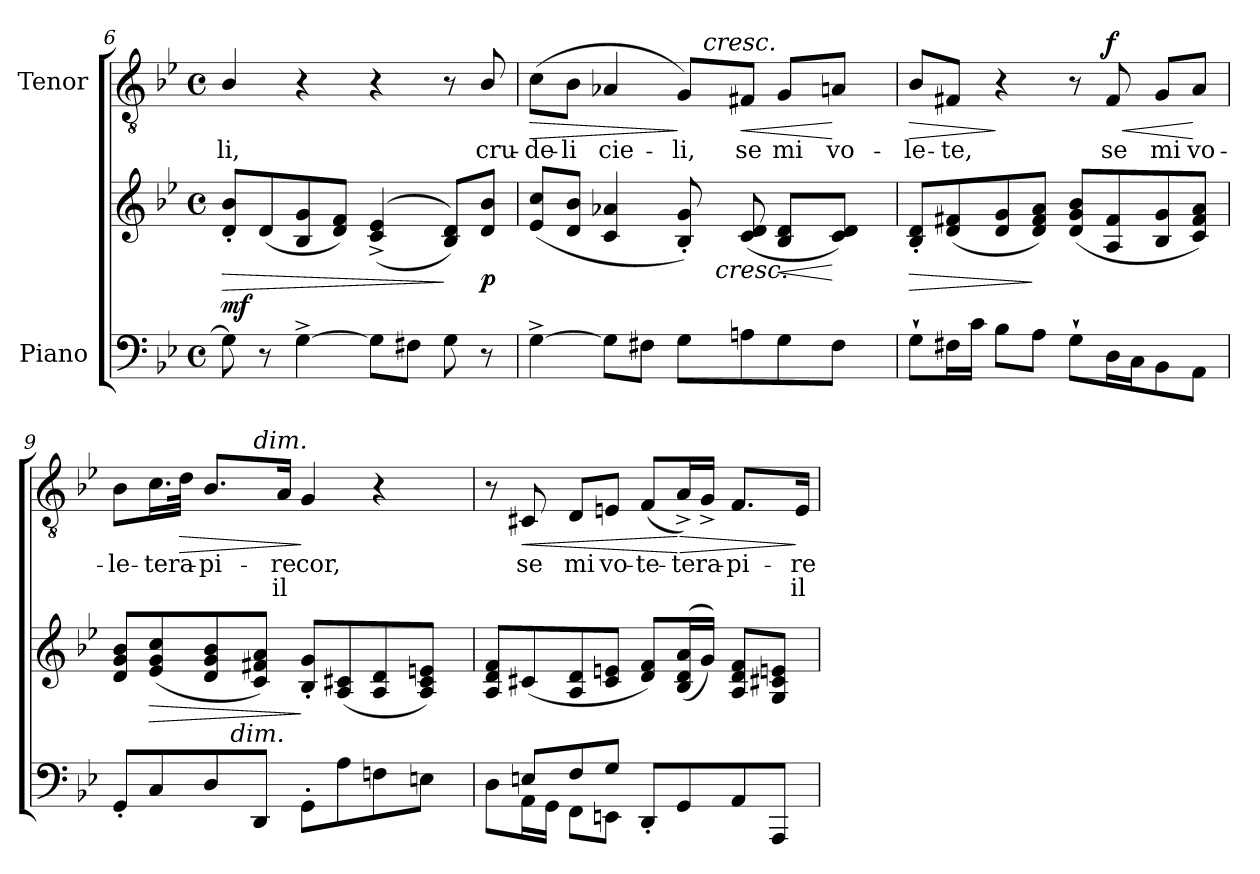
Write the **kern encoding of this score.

**kern	**kern	**dynam	**kern	**text	**text	**dynam
*part2	*part2	*part2	*part1	*part1	*part1	*part1
*staff3	*staff2	*staff2/3	*staff1	*staff1	*staff1	*staff1
*I"Piano	*	*	*I"Tenor	*	*	*
!!LO:LB:g=z
*clefF4	*clefG2	*	*clefGv2	*	*	*
*	*	*	*ITrd7c12	*	*	*
*k[b-e-]	*k[b-e-]	*	*k[b-e-]	*	*	*
*B-:	*B-:	*	*B-:	*	*	*
*M4/4	*M4/4	*	*M4/4	*	*	*
*met(c)	*met(c)	*	*met(c)	*	*	*
=6	=6	=6	=6	=6	=6	=6
!	!	!LO:HP:b	!	!	!	!
!	!	!	!	!LO:LY:b:color=#000000	!	!
8Gi\]	8di/' 8b-i'L	> mf	4BB-i/	-li,	.	.
8r	(8di/	.	.	.	.	.
[4G^i\	8B-i/ 8gi	.	4r	.	.	.
.	8di/ 8fiJ)	.	.	.	.	.
8Gi\L]	((4ci/^ 4e-i^	.	4r	.	.	.
8F#Xi\J	.	.	.	.	.	.
8Gi\	8B-i/ 8diL))	]	8r	.	.	.
!	!	!	!	!LO:LY:b:color=#000000	!	!
8r	8di/ 8b-iJ	p	8BB-i/	cru-	.	.
=7	=7	=7	=7	=7	=7	=7
!	!	!	!	!LO:LY:b:color=#000000	!	!LO:HP:b
*	*^	*	*^	*	*	*
[4G^i\	(8e-i/ 8cciL	2ryy	.	(8Ci\L	2ryy	-de-	.	>
!	!	!	!	!	!	!LO:LY:b:color=#000000	!	!
.	8di/ 8b-iJ	.	.	8BB-i\J	.	-li	.	.
!	!	!	!	!	!	!LO:LY:b:color=#000000	!	!
8Gi\L]	4ci/ 4a-Xi	.	.	4AA-Xi/	.	cie-	.	.
8F#Xi\J	.	.	.	.	.	.	.	.
!	!	!	!	!	!	!LO:LY:b:color=#000000	!	!
8Gi\L	8B-i/' 8gi')	32ryy	.	8GGi/L)	32ryy	-li,	.	]
.	.	64ryy	.	.	128..ryy	.	.	.
!	!	!	!	!	!LO:TX:a:i:t=cresc.	!	!	!
.	.	.	.	.	4ryy	.	.	.
.	.	128ryy	.	.	.	.	.	.
.	.	512.ryy	.	.	.	.	.	.
!	!	!LO:TX:b:i:t=cresc.	!	!	!	!	!	!
.	.	4ryy	.	.	.	.	.	.
!	!	!	!	!	!	!LO:LY:b:color=#000000	!	!LO:HP:b
8Ani\	(8ci/ 8di	.	.	8FF#Xi/J	.	se	.	<
!	!	!	!LO:HP:b	!	!	!	!	!
!	!	!	!	!	!	!LO:LY:b:color=#000000	!	!
8Gi\	8B-i/ 8diL	.	<	8GGi/L	.	mi	.	.
.	.	.	.	.	8ryy	.	.	.
.	.	8ryy	.	.	.	.	.	.
!	!	!	!	!	!	!LO:LY:b:color=#000000	!	!
8F#i\J	8ci/ 8diJ)	.	[	8AAni/J	.	vo-	.	[
.	.	.	.	.	16ryy	.	.	.
.	.	16ryy	.	.	.	.	.	.
.	.	.	.	.	64ryy	.	.	.
.	.	256ryy	.	.	.	.	.	.
.	.	.	.	.	512ryy	.	.	.
.	.	1024ryy	.	.	.	.	.	.
=8	=8	=8	=8	=8	=8	=8	=8	=8
!	!	!	!LO:HP:b	!	!	!	!	!
*	*v	*v	*	*	*	*	*	*
*	*	*	*v	*v	*	*	*
*	*^	*	*^	*	*	*
!	!	!	!	!	!	!LO:LY:b:color=#000000	!	!LO:HP:b
*	*v	*v	*	*	*	*	*	*
*	*	*	*v	*v	*	*	*
8G`i\L	8B-i/' 8di'L	>	8BB-i/L	-le-	.	>
!	!	!	!	!LO:LY:b:color=#000000	!	!
16F#Xi\L	(8di/ 8f#Xi	.	8FF#Xi/J	-te,	.	.
16ci\JJ	.	.	.	.	.	.
8B-i\L	8di/ 8gi	.	4r	.	.	]
8Ai\J	8di/ 8f#i 8aiJ)	]	.	.	.	.
8G`i\L	(8di/ 8gi 8b-iL	.	8r	.	.	.
!	!	!	!	!LO:LY:b:color=#000000	!	!LO:HP:b
16Di\L	8Ai/ 8f#i	.	8FF#i/	se	.	< f
16Ci\J	.	.	.	.	.	.
!	!	!	!	!LO:LY:b:color=#000000	!	!
8BB-i\	8B-i/ 8gi	.	8GGi/L	mi	.	.
!	!	!	!	!LO:LY:b:color=#000000	!	!
8AAi\J	8ci/ 8f#i 8aiJ)	.	8AAi/J	vo-	.	[
!!LO:PB:g=z
=9	=9	=9	=9	=9	=9	=9
!	!	!	!	!LO:LY:b:color=#000000	!	!
*^	*	*	*^	*	*	*
8GG'i/L	4ryy	8di/ 8gi 8b-iL	.	8BB-i\L	4.ryy	-le-	.	.
!	!	!	!LO:HP:b	!	!	!	!	!
!	!	!	!	!	!	!LO:LY:b:color=#000000	!	!
8Ci/	.	(8e-i/ 8gi 8cci	>	16.Ci\L	.	-te	.	.
!	!	!	!	!	!	!LO:LY:b:color=#000000	!	!LO:HP:b
.	.	.	.	32Di\JJk	.	ra-	.	>
!	!	!	!	!	!	!LO:LY:b:color=#000000	!	!
8Di/	16ryy	8di/ 8gi 8b-i	.	8.BB-i/L	.	-pi-	.	.
.	512ryy	.	.	.	.	.	.	.
!	!LO:TX:a:i:t=dim.	!	!	!	!	!	!	!
.	2ryy	.	.	.	.	.	.	.
!	!	!	!	!	!LO:TX:i:t=dim.	!	!	!
8DDi/J	.	8ci/ 8f#Xi 8aiJ)	.	.	2ryy	.	.	.
!	!	!	!	!	!	!LO:LY:b:color=#000000	!LO:LY:b:color=#000000	!
.	.	.	.	16AAi/Jk	.	-re	il	.
!	!	!	!	!	!	!LO:LY:b:color=#000000	!	!
8GG'i\L	.	8B-i/' 8gi'L	]	4GGi/	.	cor,	.	]
8Ai\	.	(8Ai/ 8c#Xi	.	.	.	.	.	.
8Fni\	.	8Ai/ 8di	.	4r	.	.	.	.
.	8ryy	.	.	.	.	.	.	.
8Eni\J	.	8Ai/ 8c#i 8eniJ)	.	.	8ryy	.	.	.
.	32ryy	.	.	.	.	.	.	.
.	64...ryy	.	.	.	.	.	.	.
*	*	*	*	*v	*v	*	*	*
=10	=10	=10	=10	=10	=10	=10	=10
8ryy	8Di\L	8Ai/ 8di 8fiL	.	8r	.	.	.
!	!	!	!	!	!LO:LY:b:color=#000000	!	!LO:HP:b
8Eni/L	16AAi\L	(8c#Xi/	.	8CC#Xi/	se	.	<
.	16GGi\JJ	.	.	.	.	.	.
!	!	!	!	!	!LO:LY:b:color=#000000	!	!
8Fi/	8FFi\L	8Ai/ 8di	.	8DDi/L	mi	.	.
!	!	!	!	!	!LO:LY:b:color=#000000	!	!
8Gi/J	8EEni\J	8c#i/ 8eniJ	.	8EEni/J	vo-	.	.
!	!	!	!	!	!LO:LY:b:color=#000000	!	!
8DD'i/L	2ryy	8di/ 8fiL)	.	(8FFi/L	-te-	.	.
!	!	!	!	!	!LO:LY:b:color=#000000	!	!LO:HP:n=1:b
8GGi/	.	((16B-i/ 16di 16aiL	.	16AA^i/L)	-te	.	[ >
!	!	!	!	!	!LO:LY:b:color=#000000	!	!
.	.	16gi/JJ))	.	16GG^i/JJ	ra-	.	.
!	!	!	!	!	!LO:LY:b:color=#000000	!	!
8AAi/	.	8Ai/ 8di 8fiL	.	8.FFi/L	-pi-	.	.
8AAAi/J	.	8Gi/ 8c#Xi 8eniJ	.	.	.	.	.
!	!	!	!	!	!LO:LY:b:color=#000000	!LO:LY:b:color=#000000	!
.	.	.	.	16EEi/Jk	-re	il	]
*v	*v	*	*	*	*	*	*
=	=	=	=	=	=	=
*-	*-	*-	*-	*-	*-	*-
